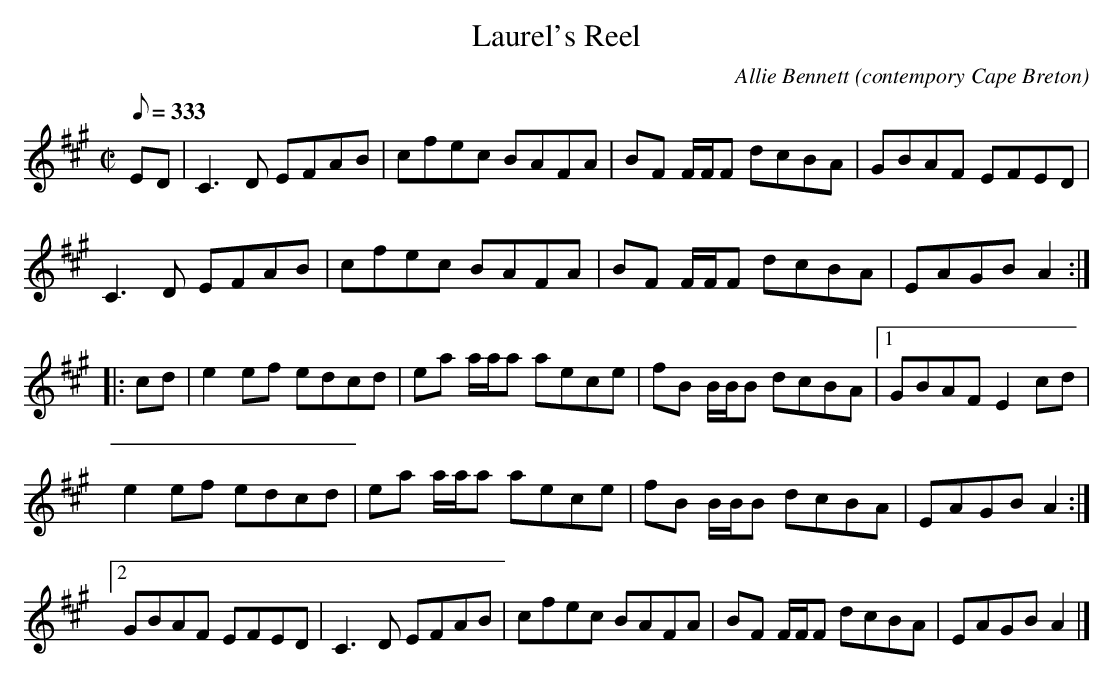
X:1
T:Laurel's Reel
C:Allie Bennett
O:contempory Cape Breton
L:1/8
M:C|
Q:333
K:A
ED|C3 D EFAB|cfec BAFA|BF F/F/F dcBA|GBAF EFED|
C3 D EFAB|cfec BAFA|BF F/F/F dcBA|EAGB A2:|
|:cd|e2 ef edcd|ea a/a/a aece|fB B/B/B dcBA|1 GBAF E2 cd|
e2 ef edcd|ea a/a/a aece|fB B/B/B dcBA|EAGB A2:|
[2GBAF EFED|C3 D EFAB|cfec BAFA|BF F/F/F dcBA|EAGB A2|]
